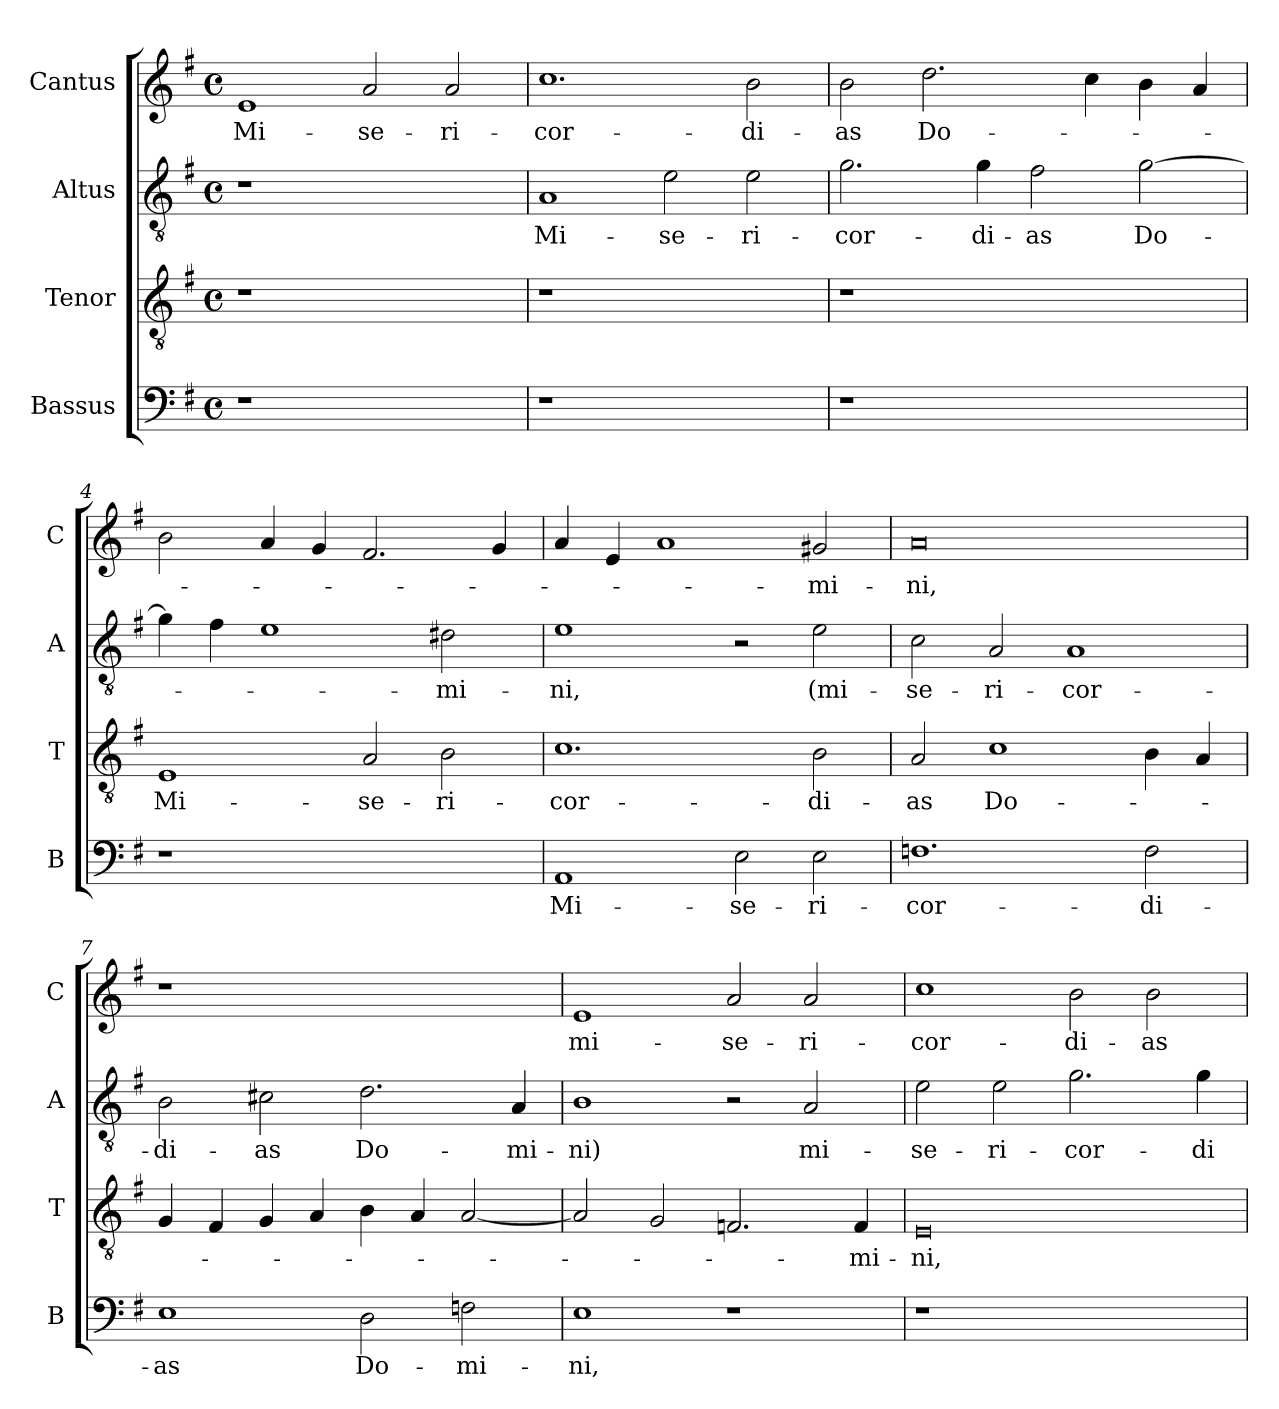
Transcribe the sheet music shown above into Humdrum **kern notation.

**kern	**text	**kern	**text	**kern	**text	**kern	**text
*part4	*part4	*part3	*part3	*part2	*part2	*part1	*part1
*staff4	*staff4	*staff3	*staff3	*staff2	*staff2	*staff1	*staff1
*I"Bassus	*	*I"Tenor	*	*I"Altus	*	*I"Cantus	*
*I'B	*	*I'T	*	*I'A	*	*I'C	*
*clefF4	*	*clefGv2	*	*clefGv2	*	*clefG2	*
*k[f#]	*	*k[f#]	*	*k[f#]	*	*k[f#]	*
*G:	*	*G:	*	*G:	*	*G:	*
*M4/4	*	*M4/4	*	*M4/4	*	*M4/4	*
*met(c)	*	*met(c)	*	*met(c)	*	*met(c)	*
*MM160	*	*MM160	*	*MM160	*	*MM160	*
=1	=1	=1	=1	=1	=1	=1	=1
!	!	!	!	!	!	!	!LO:LY:b
1r	.	1r	.	1r	.	1e	Mi-
!	!	!	!	!	!	!	!LO:LY:b
1ryy	.	1ryy	.	1ryy	.	2a/	-se-
!	!	!	!	!	!	!	!LO:LY:b
.	.	.	.	.	.	2a/	-ri-
=2	=2	=2	=2	=2	=2	=2	=2
!	!	!	!	!	!LO:LY:b	!	!LO:LY:b
1r	.	1r	.	1A	Mi-	1.cc	-cor-
!	!	!	!	!	!LO:LY:b	!	!
1ryy	.	1ryy	.	2e\	-se-	.	.
!	!	!	!	!	!LO:LY:b	!	!LO:LY:b
.	.	.	.	2e\	-ri-	2b\	-di-
=3	=3	=3	=3	=3	=3	=3	=3
!	!	!	!	!	!LO:LY:b	!	!LO:LY:b
1r	.	1r	.	2.g\	-cor-	2b\	-as
!	!	!	!	!	!	!	!LO:LY:b
.	.	.	.	.	.	2.dd\	Do-
!	!	!	!	!	!LO:LY:b	!	!
.	.	.	.	4g\	-di-	.	.
!	!	!	!	!	!LO:LY:b	!	!
1ryy	.	1ryy	.	2f#\	-as	.	.
.	.	.	.	.	.	4cc\	.
!	!	!	!	!	!LO:LY:b	!	!
.	.	.	.	[2g\	Do-	4b\	.
.	.	.	.	.	.	4a/	.
=4	=4	=4	=4	=4	=4	=4	=4
!	!	!	!LO:LY:b	!	!	!	!
1r	.	1E	Mi-	4g\]	.	2b\	.
.	.	.	.	4f#\	.	.	.
.	.	.	.	1e	.	4a/	.
.	.	.	.	.	.	4g/	.
!	!	!	!LO:LY:b	!	!	!	!
1ryy	.	2A/	-se-	.	.	2.f#/	.
!	!	!	!LO:LY:b	!	!LO:LY:b	!	!
.	.	2B\	-ri-	2d#X\	-mi-	.	.
.	.	.	.	.	.	4g/	.
!!LO:LB:g=z
=5	=5	=5	=5	=5	=5	=5	=5
!	!LO:LY:b	!	!LO:LY:b	!	!LO:LY:b	!	!
1AA	Mi-	1.c	-cor-	1e	-ni,	4a/	.
.	.	.	.	.	.	4e/	.
.	.	.	.	.	.	1a	.
!	!LO:LY:b	!	!	!	!	!	!
2E\	-se-	.	.	2r	.	.	.
!	!LO:LY:b	!	!LO:LY:b	!	!LO:LY:b	!	!LO:LY:b
2E\	-ri-	2B\	-di-	2e\	(mi-	2g#X/	-mi-
=6	=6	=6	=6	=6	=6	=6	=6
!	!LO:LY:b	!	!LO:LY:b	!	!LO:LY:b	!	!LO:LY:b
1.Fn	-cor-	2A/	-as	2c\	-se-	0a	-ni,
!	!	!	!LO:LY:b	!	!LO:LY:b	!	!
.	.	1c	Do-	2A/	-ri-	.	.
!	!	!	!	!	!LO:LY:b	!	!
.	.	.	.	1A	-cor-	.	.
!	!LO:LY:b	!	!	!	!	!	!
2F\	-di-	4B\	.	.	.	.	.
.	.	4A/	.	.	.	.	.
=7	=7	=7	=7	=7	=7	=7	=7
!	!LO:LY:b	!	!	!	!LO:LY:b	!	!
1E	-as	4G/	.	2B\	-di-	1r	.
.	.	4F#/	.	.	.	.	.
!	!	!	!	!	!LO:LY:b	!	!
.	.	4G/	.	2c#X\	-as	.	.
.	.	4A/	.	.	.	.	.
!	!LO:LY:b	!	!	!	!LO:LY:b	!	!
2D\	Do-	4B\	.	2.d\	Do-	1ryy	.
.	.	4A/	.	.	.	.	.
!	!LO:LY:b	!	!	!	!	!	!
2Fn\	-mi-	[2A/	.	.	.	.	.
!	!	!	!	!	!LO:LY:b	!	!
.	.	.	.	4A/	-mi-	.	.
=8	=8	=8	=8	=8	=8	=8	=8
!	!LO:LY:b	!	!	!	!LO:LY:b	!	!LO:LY:b
1E	-ni,	2A/]	.	1B	-ni)	1e	mi-
.	.	2G/	.	.	.	.	.
!	!	!	!	!	!	!	!LO:LY:b
1r	.	2.Fn/	.	2r	.	2a/	-se-
!	!	!	!	!	!LO:LY:b	!	!LO:LY:b
.	.	.	.	2A/	mi-	2a/	-ri-
!	!	!	!LO:LY:b	!	!	!	!
.	.	4F/	-mi-	.	.	.	.
!!LO:LB:g=z
=9	=9	=9	=9	=9	=9	=9	=9
!	!	!	!LO:LY:b	!	!LO:LY:b	!	!LO:LY:b
1r	.	0E	-ni,	2e\	-se-	1cc	-cor-
!	!	!	!	!	!LO:LY:b	!	!
.	.	.	.	2e\	-ri-	.	.
!	!	!	!	!	!LO:LY:b	!	!LO:LY:b
1ryy	.	.	.	2.g\	-cor-	2b\	-di-
!	!	!	!	!	!	!	!LO:LY:b
.	.	.	.	.	.	2b\	-as
!	!	!	!	!	!LO:LY:b	!	!
.	.	.	.	4g\	-di-	.	.
=	=	=	=	=	=	=	=
*-	*-	*-	*-	*-	*-	*-	*-
